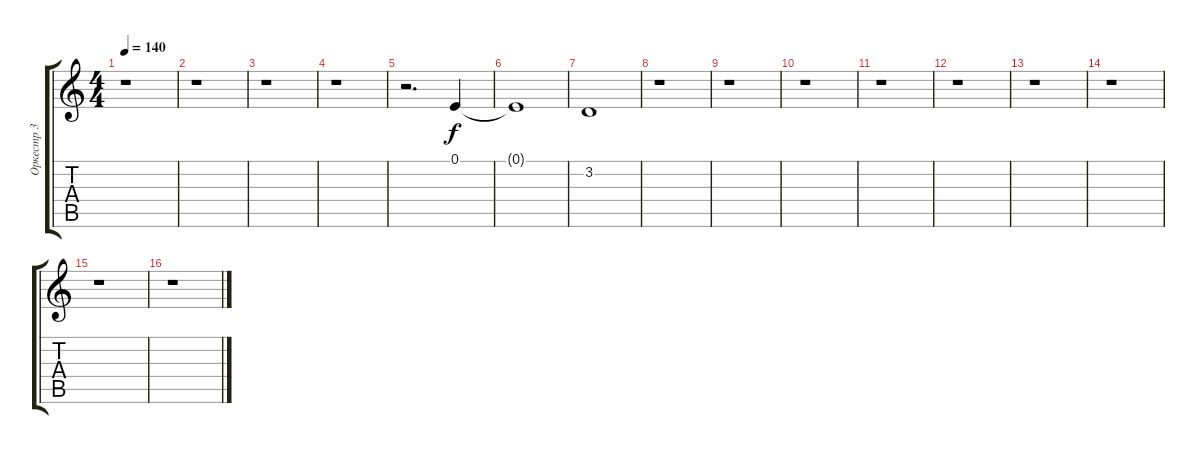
\track ("Оркестр 3" "Оркестр 3") {instrument tuba}
\staff {score tabs}
\tuning (E4 B3 G3 D3 A2 E2) {hide}
\ts (4 4)
\tempo 140
\clef g2
\ks c
r.1{dy f} |
r.1 |
r.1 |
r.1 |
r.2{d volume 0} 0.1.4{volume 12} |
0.1{t}.1 |
3.2.1 |
r.1 |
r.1 |
r.1 |
r.1 |
r.1 |
r.1 |
r.1 |
r.1 |
r.1
